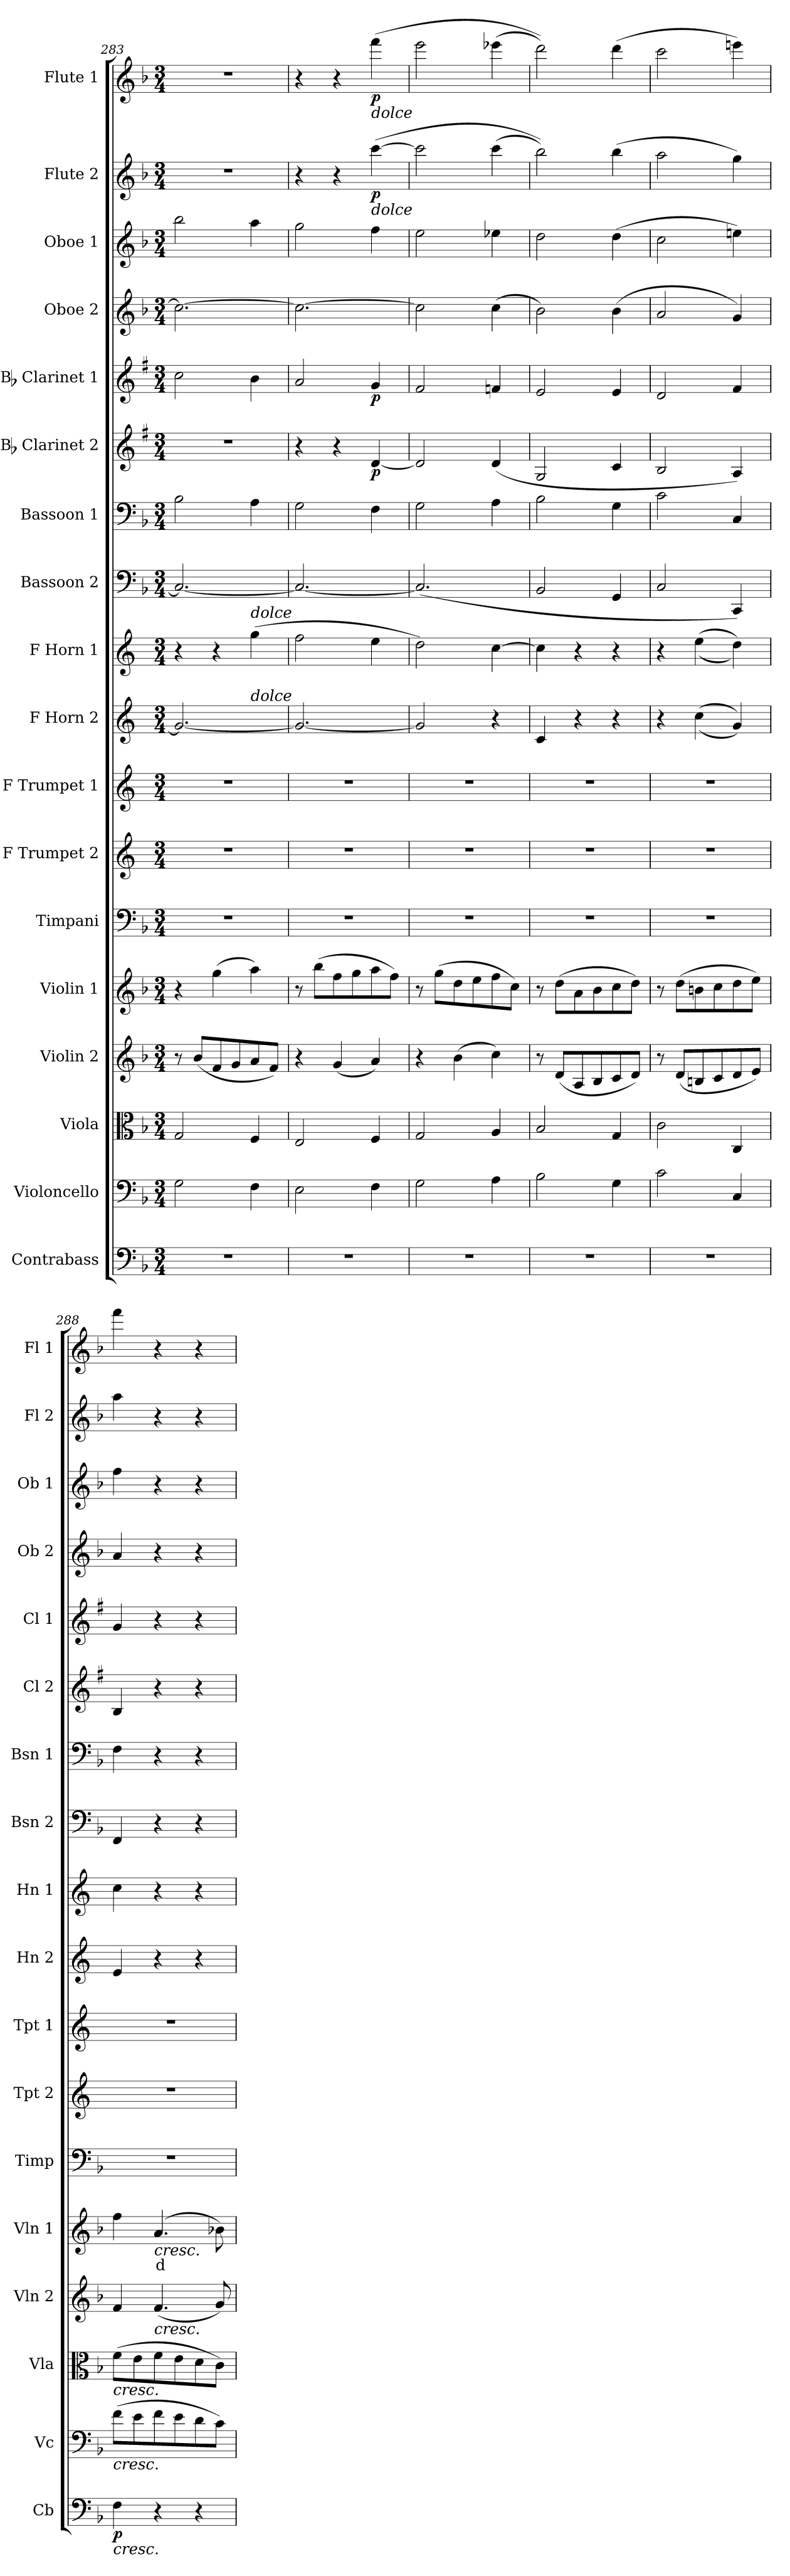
**kern	**dynam	**kern	**kern	**kern	**kern	**text	**kern	**kern	**kern	**kern	**kern	**kern	**kern	**kern	**dynam	**kern	**dynam	**kern	**kern	**kern	**dynam	**kern	**dynam
*part18	*part18	*part17	*part16	*part15	*part14	*part14	*part13	*part12	*part11	*part10	*part9	*part8	*part7	*part6	*part6	*part5	*part5	*part4	*part3	*part2	*part2	*part1	*part1
*staff18	*staff18	*staff17	*staff16	*staff15	*staff14	*staff14	*staff13	*staff12	*staff11	*staff10	*staff9	*staff8	*staff7	*staff6	*staff6	*staff5	*staff5	*staff4	*staff3	*staff2	*staff2	*staff1	*staff1
*I"Contrabass	*	*I"Violoncello	*I"Viola	*I"Violin 2	*I"Violin 1	*	*I"Timpani	*I"F Trumpet 2	*I"F Trumpet 1	*I"F Horn 2	*I"F Horn 1	*I"Bassoon 2	*I"Bassoon 1	*I"Bb Clarinet 2	*	*I"Bb Clarinet 1	*	*I"Oboe 2	*I"Oboe 1	*I"Flute 2	*	*I"Flute 1	*
*I'Cb	*	*I'Vc	*I'Vla	*I'Vln 2	*I'Vln 1	*	*I'Timp	*I'Tpt 2	*I'Tpt 1	*I'Hn 2	*I'Hn 1	*I'Bsn 2	*I'Bsn 1	*I'Cl 2	*	*I'Cl 1	*	*I'Ob 2	*I'Ob 1	*I'Fl 2	*	*I'Fl 1	*
*clefF4	*	*clefF4	*clefC3	*clefG2	*clefG2	*	*clefF4	*clefG2	*clefG2	*clefG2	*clefG2	*clefF4	*clefF4	*clefG2	*	*clefG2	*	*clefG2	*clefG2	*clefG2	*	*clefG2	*
*ITrd7c12	*	*	*	*	*	*	*	*ITrd-3c-5	*ITrd-3c-5	*ITrd4c7	*ITrd4c7	*	*	*ITrd1c2	*	*ITrd1c2	*	*	*	*	*	*	*
*k[b-]	*	*k[b-]	*k[b-]	*k[b-]	*k[b-]	*	*k[b-]	*k[b-]	*k[b-]	*k[b-]	*k[b-]	*k[b-]	*k[b-]	*k[b-]	*	*k[b-]	*	*k[b-]	*k[b-]	*k[b-]	*	*k[b-]	*
*M3/4	*	*M3/4	*M3/4	*M3/4	*M3/4	*	*M3/4	*M3/4	*M3/4	*M3/4	*M3/4	*M3/4	*M3/4	*M3/4	*	*M3/4	*	*M3/4	*M3/4	*M3/4	*	*M3/4	*
=283	=283	=283	=283	=283	=283	=283	=283	=283	=283	=283	=283	=283	=283	=283	=283	=283	=283	=283	=283	=283	=283	=283	=283
*	*	*	*	*	*	*	*	*	*	*^	*	*	*	*	*	*	*	*	*	*	*	*	*
2.r	.	2G\	2G/	8r	4r	.	2.r	2.r	2.r	2.c/_	2ryy	4r	2.C/_	2B-\	2.r	.	2b-\	.	2.cc\_	2bb-\	2.r	.	2.r	.
.	.	.	.	(8b-/L	.	.	.	.	.	.	.	.	.	.	.	.	.	.	.	.	.	.	.	.
.	.	.	.	8f/	(4gg\	.	.	.	.	.	.	4r	.	.	.	.	.	.	.	.	.	.	.	.
.	.	.	.	8g/	.	.	.	.	.	.	.	.	.	.	.	.	.	.	.	.	.	.	.	.
!	!	!	!	!	!	!	!	!	!	!	!	!LO:TX:a:i:t=dolce	!	!	!	!	!	!	!	!	!	!	!	!
!	!	!	!	!	!	!	!	!	!	!	!LO:TX:i:t=dolce	!	!	!	!	!	!	!	!	!	!	!	!	!
.	.	4F\	4F/	8a/	4aa\)	.	.	.	.	.	4ryy	(4cc\	.	4A\	.	.	4a\	.	.	4aa\	.	.	.	.
.	.	.	.	8f/J)	.	.	.	.	.	.	.	.	.	.	.	.	.	.	.	.	.	.	.	.
*	*	*	*	*	*	*	*	*	*	*v	*v	*	*	*	*	*	*	*	*	*	*	*	*	*
=284	=284	=284	=284	=284	=284	=284	=284	=284	=284	=284	=284	=284	=284	=284	=284	=284	=284	=284	=284	=284	=284	=284	=284
2.r	.	2E\	2E/	4r	8r	.	2.r	2.r	2.r	2.c/_	2b-\	2.C/_	2G\	4r	.	2g/	.	2.cc\_	2gg\	4r	.	4r	.
.	.	.	.	.	(8bb-\L	.	.	.	.	.	.	.	.	.	.	.	.	.	.	.	.	.	.
.	.	.	.	(4g/	8ff\	.	.	.	.	.	.	.	.	4r	.	.	.	.	.	4r	.	4r	.
.	.	.	.	.	8gg\	.	.	.	.	.	.	.	.	.	.	.	.	.	.	.	.	.	.
!	!	!	!	!	!	!	!	!	!	!	!	!	!	!	!	!	!	!	!	!	!	!LO:TX:b:i:t=dolce	!
!	!	!	!	!	!	!	!	!	!	!	!	!	!	!	!	!	!	!	!	!LO:TX:b:i:t=dolce	!	!	!
!	!	!	!	!	!	!	!	!	!	!	!	!	!	!	!LO:DY:b	!	!LO:DY:b	!	!	!	!LO:DY:b	!	!LO:DY:b
.	.	4F\	4F/	4a/)	8aa\	.	.	.	.	.	4a\	.	4F\	[4c/	p	4f/	p	.	4ff\	([4ccc\	p	(4fff\	p
.	.	.	.	.	8ff\J)	.	.	.	.	.	.	.	.	.	.	.	.	.	.	.	.	.	.
=285	=285	=285	=285	=285	=285	=285	=285	=285	=285	=285	=285	=285	=285	=285	=285	=285	=285	=285	=285	=285	=285	=285	=285
2.r	.	2G\	2G/	4r	8r	.	2.r	2.r	2.r	2c/]	2g\)	(2.C/]	2G\	2c/]	.	2e/	.	2cc\]	2ee\	2ccc\]	.	2eee\	.
.	.	.	.	.	(8gg\L	.	.	.	.	.	.	.	.	.	.	.	.	.	.	.	.	.	.
.	.	.	.	(4b-\	8dd\	.	.	.	.	.	.	.	.	.	.	.	.	.	.	.	.	.	.
.	.	.	.	.	8ee\	.	.	.	.	.	.	.	.	.	.	.	.	.	.	.	.	.	.
.	.	4A\	4A/	4cc\)	8ff\	.	.	.	.	4r	[4f\	.	4A\	(4c/	.	4e-X/	.	(4cc\	4ee-X\	(4ccc\	.	(4eee-X\	.
.	.	.	.	.	8cc\J)	.	.	.	.	.	.	.	.	.	.	.	.	.	.	.	.	.	.
=286	=286	=286	=286	=286	=286	=286	=286	=286	=286	=286	=286	=286	=286	=286	=286	=286	=286	=286	=286	=286	=286	=286	=286
2.r	.	2B-\	2B-/	8r	8r	.	2.r	2.r	2.r	4F/	4f\]	2BB-/	2B-\	2F/	.	2d/	.	2b-\)	2dd\	2bb-\))	.	2ddd\))	.
.	.	.	.	(8d/L	(8dd\L	.	.	.	.	.	.	.	.	.	.	.	.	.	.	.	.	.	.
.	.	.	.	8A/	8a\	.	.	.	.	4r	4r	.	.	.	.	.	.	.	.	.	.	.	.
.	.	.	.	8B-/	8b-\	.	.	.	.	.	.	.	.	.	.	.	.	.	.	.	.	.	.
.	.	4G\	4G/	8c/	8cc\	.	.	.	.	4r	4r	4GG/	4G\	4B-/	.	4d/	.	(4b-\	(4dd\	(4bb-\	.	(4ddd\	.
.	.	.	.	8d/J)	8dd\J)	.	.	.	.	.	.	.	.	.	.	.	.	.	.	.	.	.	.
!!LO:PB:g=z
=287	=287	=287	=287	=287	=287	=287	=287	=287	=287	=287	=287	=287	=287	=287	=287	=287	=287	=287	=287	=287	=287	=287	=287
2.r	.	2c\	2c\	8r	8r	.	2.r	2.r	2.r	4r	4r	2C/	2c\	2A/	.	2c/	.	2a/	2cc\	2aa\	.	2ccc\	.
.	.	.	.	(8d/L	(8dd\L	.	.	.	.	.	.	.	.	.	.	.	.	.	.	.	.	.	.
.	.	.	.	8Bn/	8bn\	.	.	.	.	((4f\	((4a\	.	.	.	.	.	.	.	.	.	.	.	.
.	.	.	.	8c/	8cc\	.	.	.	.	.	.	.	.	.	.	.	.	.	.	.	.	.	.
.	.	4C/	4C/	8d/	8dd\	.	.	.	.	4c/))	4g\))	4CC/)	4C/	4G/)	.	4e/	.	4g/)	4een\)	4gg\)	.	4eeen\)	.
.	.	.	.	8e/J)	8ee\J)	.	.	.	.	.	.	.	.	.	.	.	.	.	.	.	.	.	.
=288	=288	=288	=288	=288	=288	=288	=288	=288	=288	=288	=288	=288	=288	=288	=288	=288	=288	=288	=288	=288	=288	=288	=288
!	!	!	!LO:TX:b:i:t=cresc.	!	!	!	!	!	!	!	!	!	!	!	!	!	!	!	!	!	!	!	!
!	!	!LO:TX:b:i:t=cresc.	!	!	!	!	!	!	!	!	!	!	!	!	!	!	!	!	!	!	!	!	!
!LO:TX:b:i:t=cresc.	!	!	!	!	!	!	!	!	!	!	!	!	!	!	!	!	!	!	!	!	!	!	!
!	!LO:DY:b	!	!	!	!	!	!	!	!	!	!	!	!	!	!	!	!	!	!	!	!	!	!
4FF\	p	(8f\L	(8f\L	4f/	4ff\	.	2.r	2.r	2.r	4A/	4f\	4FF/	4F\	4A/	.	4f/	.	4a/	4ff\	4aa\	.	4fff\	.
.	.	8e\	8e\	.	.	.	.	.	.	.	.	.	.	.	.	.	.	.	.	.	.	.	.
!	!	!	!	!	!LO:TX:b:i:t=cresc.	!	!	!	!	!	!	!	!	!	!	!	!	!	!	!	!	!	!
!	!	!	!	!LO:TX:b:i:t=cresc.	!	!	!	!	!	!	!	!	!	!	!	!	!	!	!	!	!	!	!
!	!	!	!	!	!	!LO:LY:b:color=#FF0000	!	!	!	!	!	!	!	!	!	!	!	!	!	!	!	!	!
4r	.	8f\	8f\	(4.f/	(4.a/	d	.	.	.	4r	4r	4r	4r	4r	.	4r	.	4r	4r	4r	.	4r	.
.	.	8e\	8e\	.	.	.	.	.	.	.	.	.	.	.	.	.	.	.	.	.	.	.	.
4r	.	8d\	8d\	.	.	.	.	.	.	4r	4r	4r	4r	4r	.	4r	.	4r	4r	4r	.	4r	.
.	.	8c\J)	8c\J)	8g/)	8b-X\)	.	.	.	.	.	.	.	.	.	.	.	.	.	.	.	.	.	.
=	=	=	=	=	=	=	=	=	=	=	=	=	=	=	=	=	=	=	=	=	=	=	=
*-	*-	*-	*-	*-	*-	*-	*-	*-	*-	*-	*-	*-	*-	*-	*-	*-	*-	*-	*-	*-	*-	*-	*-
